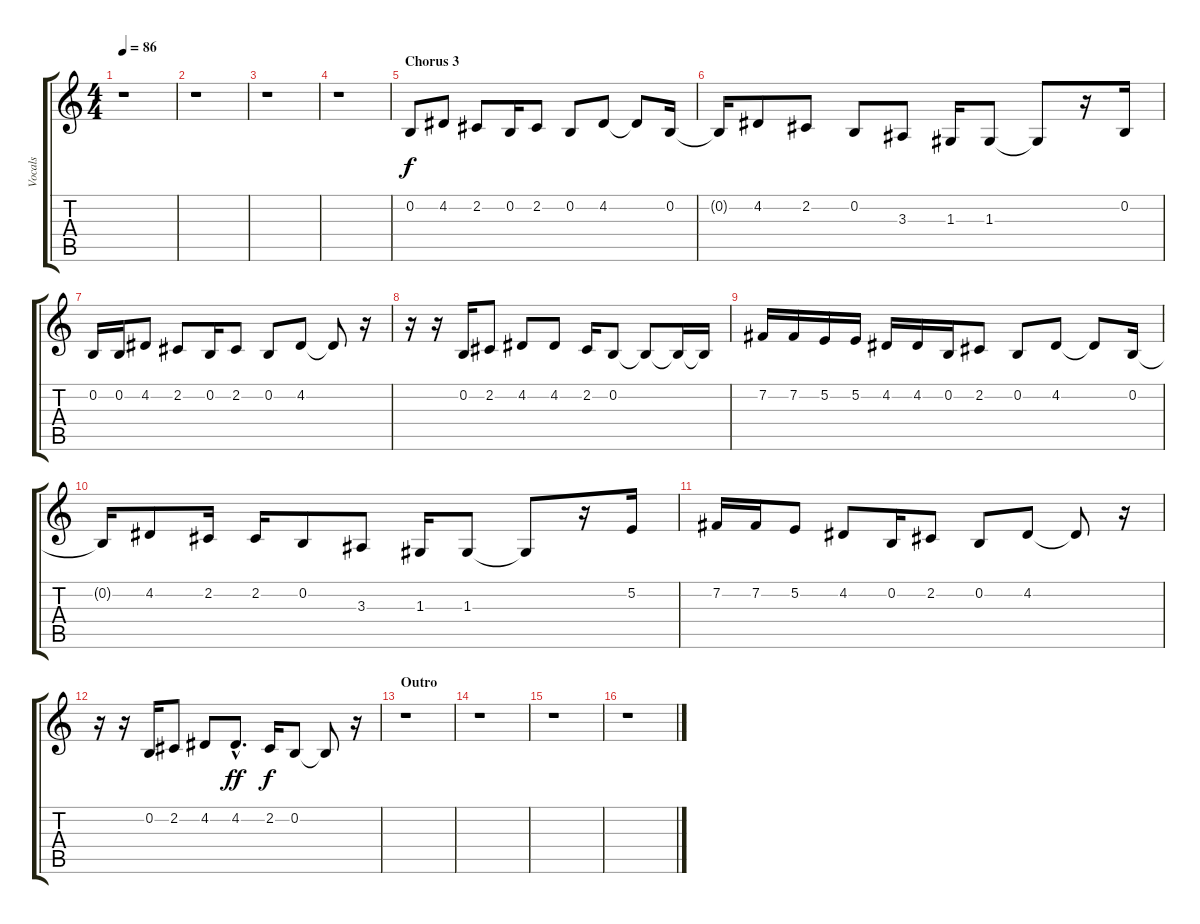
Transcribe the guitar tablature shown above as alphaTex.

\track ("Vocals" "Vocals") {instrument lead5charang}
\staff {score tabs}
\tuning (E4 B3 G3 D3 A2 E2) {hide}
\ts (4 4)
\tempo 86
\clef g2
\ks c
r.1{dy f} |
r.1 |
r.1 |
r.1 |
\section ("" "Chorus 3")
0.2.8 4.2.8 2.2.8 0.2.16 2.2.8 0.2.8 4.2.8 4.2{t}.8 0.2.16 |
0.2{t}.16 4.2.8 2.2.8 0.2.8 3.3.8 1.3.16 1.3.8 1.3{t}.8 r.16 0.2.16 |
0.2.16 0.2.16 4.2.8 2.2.8 0.2.16 2.2.8 0.2.8 4.2.8 4.2{t}.8 r.16 |
r.16 r.16 0.2.16 2.2.8 4.2.8 4.2.8 2.2.16 0.2.8 0.2{t}.8 0.2{t}.16 0.2{t}.16 |
7.2.16 7.2.16 5.2.16 5.2.16 4.2.16 4.2.16 0.2.16 2.2.8 0.2.8 4.2.8 4.2{t}.8 0.2.16 |
0.2{t}.16 4.2.8 2.2.16 2.2.16 0.2.8 3.3.8 1.3.16 1.3.8 1.3{t}.8 r.16 5.2.16 |
7.2.16 7.2.16 5.2.8 4.2.8 0.2.16 2.2.8 0.2.8 4.2.8 4.2{t}.8 r.16 |
r.16 r.16 0.2.16 2.2.8 4.2.8 4.2{hac}.8{d dy ff} 2.2.16{dy f} 0.2.8 0.2{t}.8 r.16 |
\section ("" "Outro")
r.1 |
r.1 |
r.1 |
r.1
